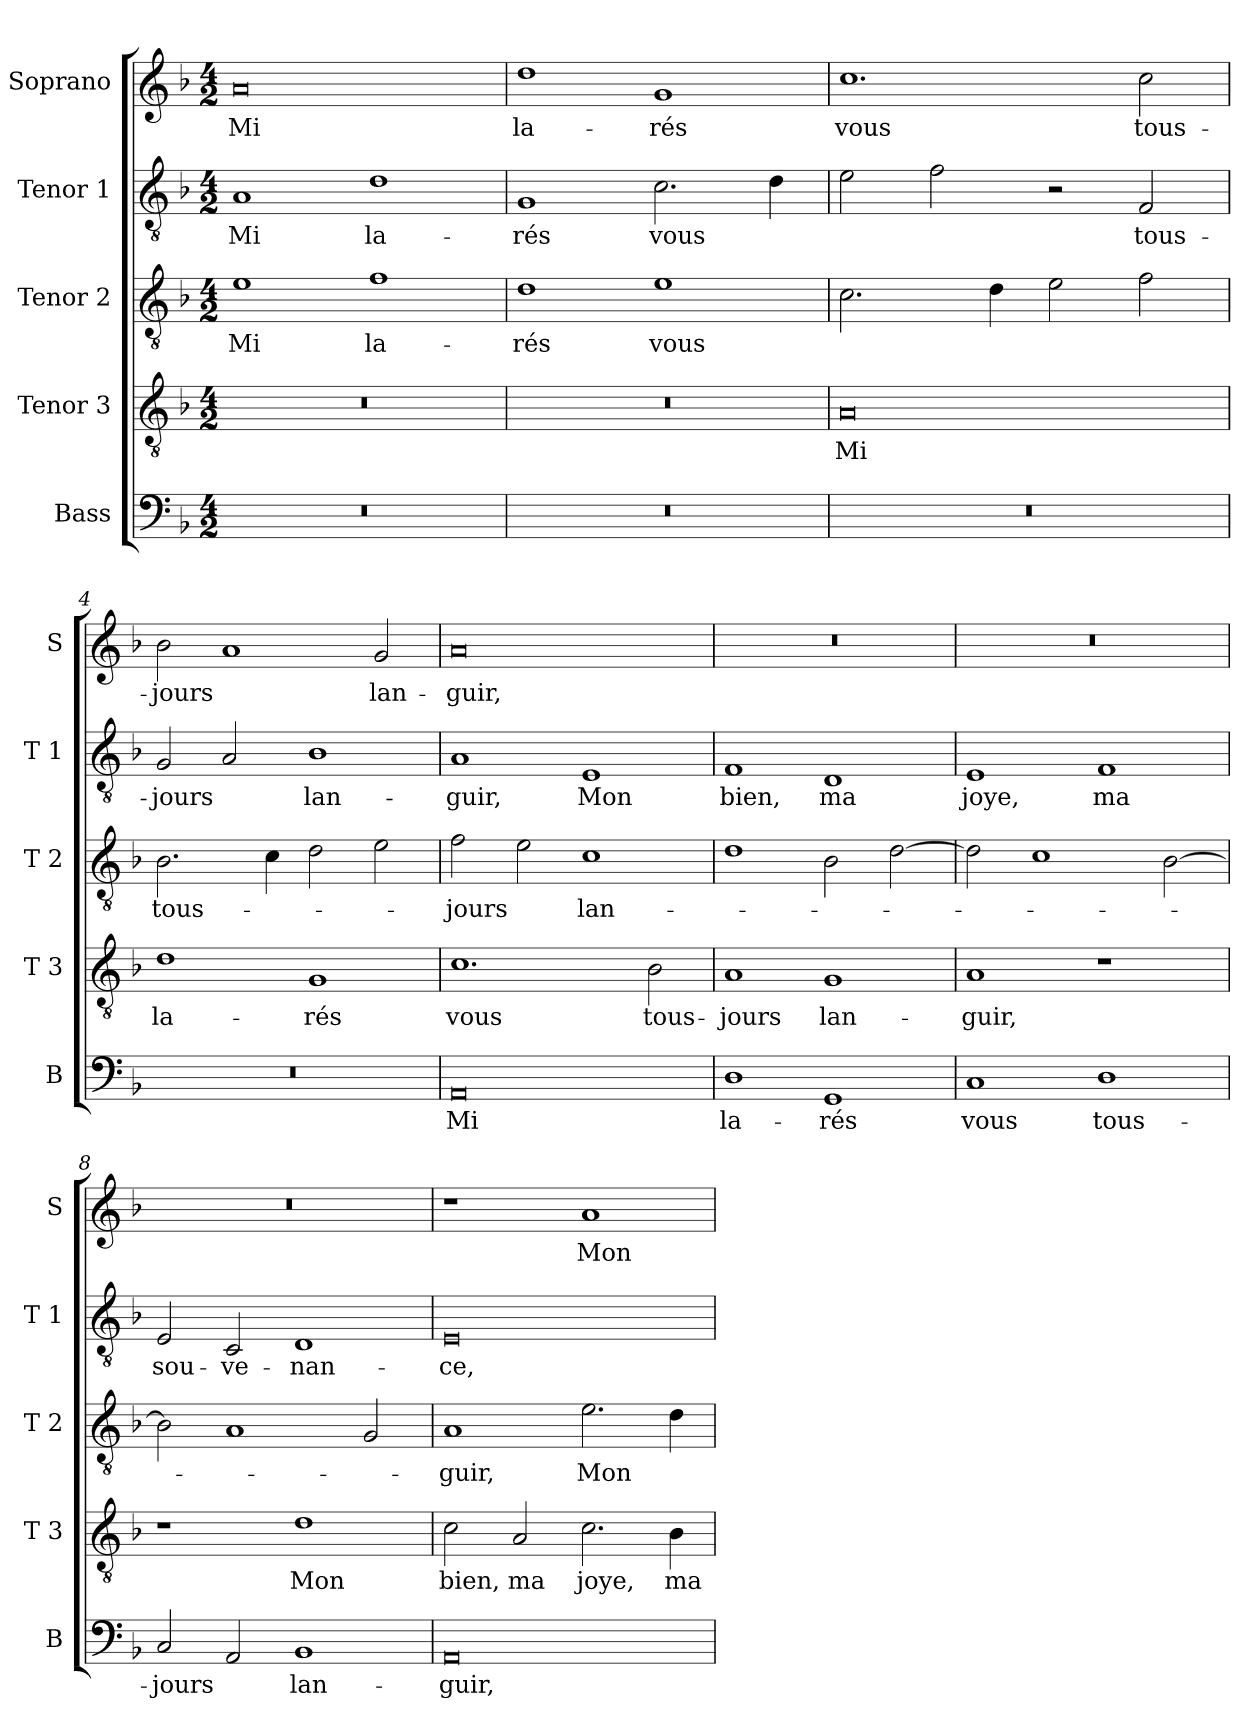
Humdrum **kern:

**kern	**text	**kern	**text	**kern	**text	**kern	**text	**kern	**text
*part5	*part5	*part4	*part4	*part3	*part3	*part2	*part2	*part1	*part1
*staff5	*staff5	*staff4	*staff4	*staff3	*staff3	*staff2	*staff2	*staff1	*staff1
*I"Bass	*	*I"Tenor 3	*	*I"Tenor 2	*	*I"Tenor 1	*	*I"Soprano	*
*I'B	*	*I'T 3	*	*I'T 2	*	*I'T 1	*	*I'S	*
*clefF4	*	*clefGv2	*	*clefGv2	*	*clefGv2	*	*clefG2	*
*k[b-]	*	*k[b-]	*	*k[b-]	*	*k[b-]	*	*k[b-]	*
*F:	*	*F:	*	*F:	*	*F:	*	*F:	*
*M4/2	*	*M4/2	*	*M4/2	*	*M4/2	*	*M4/2	*
*MM144	*	*MM144	*	*MM144	*	*MM144	*	*MM144	*
=1	=1	=1	=1	=1	=1	=1	=1	=1	=1
!	!	!	!	!	!LO:LY:b	!	!LO:LY:b	!	!LO:LY:b
0r	.	0r	.	1e	Mi	1A	Mi	0a	Mi
!	!	!	!	!	!LO:LY:b	!	!LO:LY:b	!	!
.	.	.	.	1f	la-	1d	la-	.	.
=2	=2	=2	=2	=2	=2	=2	=2	=2	=2
!	!	!	!	!	!LO:LY:b	!	!LO:LY:b	!	!LO:LY:b
0r	.	0r	.	1d	-rés	1G	-rés	1dd	la-
!	!	!	!	!	!LO:LY:b	!	!LO:LY:b	!	!LO:LY:b
.	.	.	.	1e	vous	2.c\	vous	1g	-rés
.	.	.	.	.	.	4d\	.	.	.
=3	=3	=3	=3	=3	=3	=3	=3	=3	=3
!	!	!	!LO:LY:b	!	!	!	!	!	!LO:LY:b
0r	.	0A	Mi	2.c\	.	2e\	.	1.cc	vous
.	.	.	.	.	.	2f\	.	.	.
.	.	.	.	4d\	.	.	.	.	.
.	.	.	.	2e\	.	2r	.	.	.
!	!	!	!	!	!	!	!LO:LY:b	!	!LO:LY:b
.	.	.	.	2f\	.	2F/	tous-	2cc\	tous-
=4	=4	=4	=4	=4	=4	=4	=4	=4	=4
!	!	!	!LO:LY:b	!	!LO:LY:b	!	!LO:LY:b	!	!LO:LY:b
0r	.	1d	la-	2.B-\	tous-	2G/	-jours	2b-\	-jours
.	.	.	.	.	.	2A/	.	1a	.
.	.	.	.	4c\	.	.	.	.	.
!	!	!	!LO:LY:b	!	!	!	!LO:LY:b	!	!
.	.	1G	-rés	2d\	.	1B-	lan-	.	.
!	!	!	!	!	!	!	!	!	!LO:LY:b
.	.	.	.	2e\	.	.	.	2g/	lan-
=5	=5	=5	=5	=5	=5	=5	=5	=5	=5
!	!LO:LY:b	!	!LO:LY:b	!	!LO:LY:b	!	!LO:LY:b	!	!LO:LY:b
0AA	Mi	1.c	vous	2f\	-jours	1A	-guir,	0a	-guir,
.	.	.	.	2e\	.	.	.	.	.
!	!	!	!	!	!LO:LY:b	!	!LO:LY:b	!	!
.	.	.	.	1c	lan-	1E	Mon	.	.
!	!	!	!LO:LY:b	!	!	!	!	!	!
.	.	2B-\	tous-	.	.	.	.	.	.
=6	=6	=6	=6	=6	=6	=6	=6	=6	=6
!	!LO:LY:b	!	!LO:LY:b	!	!	!	!LO:LY:b	!	!
1D	la-	1A	-jours	1d	.	1F	bien,	0r	.
!	!LO:LY:b	!	!LO:LY:b	!	!	!	!LO:LY:b	!	!
1GG	-rés	1G	lan-	2B-\	.	1D	ma	.	.
.	.	.	.	[2d\	.	.	.	.	.
!!LO:LB:g=z
=7	=7	=7	=7	=7	=7	=7	=7	=7	=7
!	!LO:LY:b	!	!LO:LY:b	!	!	!	!LO:LY:b	!	!
1C	vous	1A	-guir,	2d\]	.	1E	joye,	0r	.
.	.	.	.	1c	.	.	.	.	.
!	!LO:LY:b	!	!	!	!	!	!LO:LY:b	!	!
1D	tous-	1r	.	.	.	1F	ma	.	.
.	.	.	.	[2B-\	.	.	.	.	.
=8	=8	=8	=8	=8	=8	=8	=8	=8	=8
!	!LO:LY:b	!	!	!	!	!	!LO:LY:b	!	!
2C/	-jours	1r	.	2B-\]	.	2E/	sou-	0r	.
!	!	!	!	!	!	!	!LO:LY:b	!	!
2AA/	.	.	.	1A	.	2C/	-ve-	.	.
!	!LO:LY:b	!	!LO:LY:b	!	!	!	!LO:LY:b	!	!
1BB-	lan-	1d	Mon	.	.	1D	-nan-	.	.
.	.	.	.	2G/	.	.	.	.	.
=9	=9	=9	=9	=9	=9	=9	=9	=9	=9
!	!LO:LY:b	!	!LO:LY:b	!	!LO:LY:b	!	!LO:LY:b	!	!
0AA	-guir,	2c\	bien,	1A	-guir,	0E	-ce,	1r	.
!	!	!	!LO:LY:b	!	!	!	!	!	!
.	.	2A/	ma	.	.	.	.	.	.
!	!	!	!LO:LY:b	!	!LO:LY:b	!	!	!	!LO:LY:b
.	.	2.c\	joye,	2.e\	Mon	.	.	1a	Mon
!	!	!	!LO:LY:b	!	!	!	!	!	!
.	.	4B-\	ma	4d\	.	.	.	.	.
=	=	=	=	=	=	=	=	=	=
*-	*-	*-	*-	*-	*-	*-	*-	*-	*-
